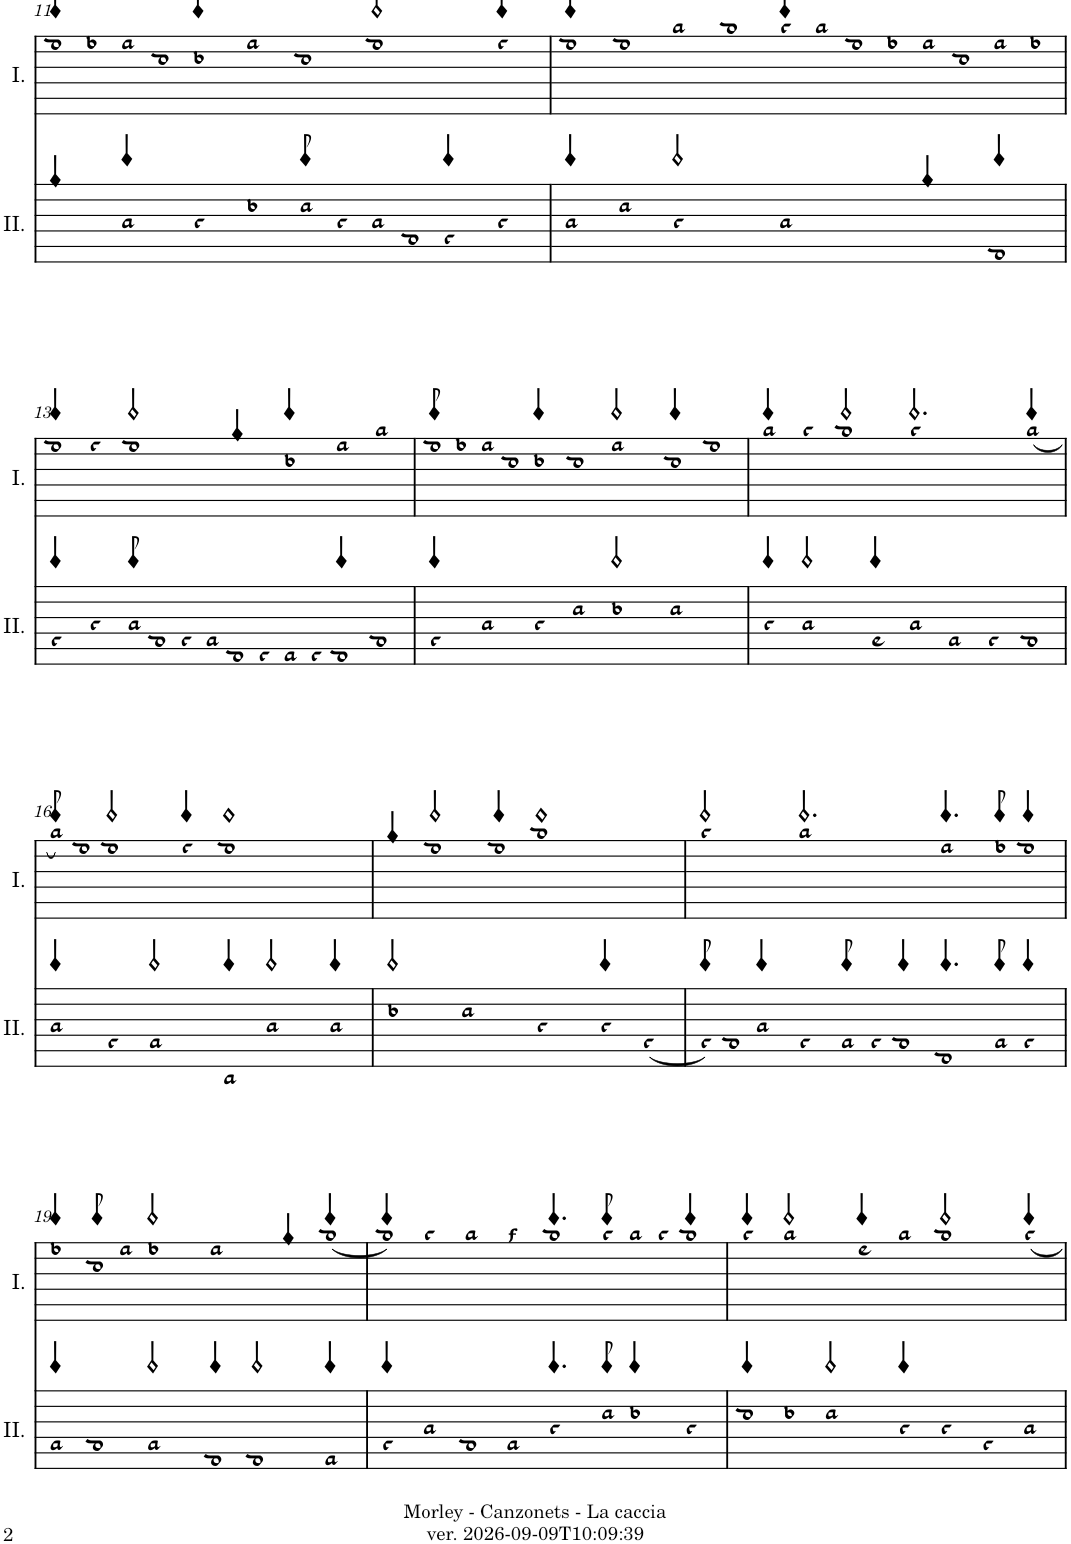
**kern	**kern	**kern	**kern
*part2	*part2	*part1	*part1
*staff4	*staff3	*staff2	*staff1
*I"II.	*	*I"I.	*
*I'II.	*	*I'I.	*
!!LO:PB:g=z
*	*clefF4	*	*clefGv2
*k[b-e-]	*k[b-e-]	*k[b-e-]	*k[b-e-]
*M4/2	*M4/2	*M4/2	*M4/2
*met(c)	*met(c)	*met(c)	*met(c)
=11	=11	=11	=11
4r	4r	8fL	8f\L
.	.	8e-	8e-\
4F	4F	8d	8d\
.	.	8cJ	8c\J
4G	4G	4B-	4B-
4B-	4B-	4d	4d
8AL	8A\L	4c	4c
8G	8G\	.	.
8F	8F\	2f	2f
8E-J	8E-\J	.	.
4D	4D	.	.
4G	4G	4en	4en
=12	=12	=12	=12
4F	4F	4f	4f
4A	4A	4f	4f
2G	2G	4g	4g
.	.	4b-	4b-
2F	2F	8aL	8a\L
.	.	8g	8g\
.	.	8f	8f\
.	.	8e-J	8e-\J
4r	4r	8dL	8d\L
.	.	8c	8c\
4BB-	4BB-	8d	8d\
.	.	8e-J	8e-\J
!!LO:LB:g=z
=13	=13	=13	=13
4D	4D	4f	4f
4G	4G	4en	4en
8FL	8F\L	2f	2f
8E-	8E-\	.	.
8D	8D\	.	.
8CJ	8C\J	.	.
8BB-L	8BB-/L	4r	4r
8AA	8AA/	.	.
8GG	8GG/	4B-	4B-
8AAJ	8AA/J	.	.
4BB-	4BB-	4d	4d
4E-	4E-	4g	4g
=14	=14	=14	=14
4D	4D	8fL	8f\L
.	.	8e-	8e-\
4F	4F	8d	8d\
.	.	8cJ	8c\J
4G	4G	4B-	4B-
4A	4A	4c	4c
2B-	2B-	2d	2d
2A	2A	4c	4c
.	.	4f	4f
=15	=15	=15	=15
4G	4G	4g	4g
2F	2F	4a	4a
.	.	2b-	2b-
4En	4En	.	.
4F	4F	2.a	2.a
4C	4C	.	.
4D	4D	.	.
4E-X	4E-X	[<4g	[>4g
!!LO:LB:g=z
=16	=16	=16	=16
4F	4F	8gL]	8g\L]
.	.	8fJ	8f\J
4D	4D	2f	2f
2C	2C	.	.
.	.	4en	4en
4FF	4FF	1f	1f
2F	2F	.	.
4F	4F	.	.
=17	=17	=17	=17
2B-	2B-	4r	4r
.	.	2f	2f
2A	2A	.	.
.	.	4f	4f
2G	2G	1b-	1b-
4G	4G	.	.
[<4D	[>4D	.	.
=18	=18	=18	=18
8DL]	8D\L]	2a	2a
8E-J	8E-\J	.	.
4F	4F	.	.
4D	4D	2.g	2.g
8CL	8C/L	.	.
8DJ	8D/J	.	.
4E-	4E-	.	.
4.BB-	4.BB-	4.d	4.d
8C	8C	8e-	8e-
4D	4D	4f	4f
!!LO:LB:g=z
=19	=19	=19	=19
4C	4C	4e-	4e-
4E-	4E-	8cL	8c\L
.	.	8dJ	8d\J
2C	2C	2e-	2e-
4BB-	4BB-	2d	2d
2BB-	2BB-	.	.
.	.	4r	4r
4GG	4GG	[<4b-	[>4b-
=20	=20	=20	=20
4D	4D	4b-]	4b-]
4F	4F	4a	4a
4E-	4E-	4g	4g
4C	4C	4cc	4cc
4.G	4.G	4.b-	4.b-
8A	8A	8a	8a
4B-	4B-	8gL	8g\L
.	.	8aJ	8a\J
4G	4G	4b-	4b-
=21	=21	=21	=21
4c	4c	4a	4a
4B-	4B-	2g	2g
2A	2A	.	.
.	.	4f#X	4f#X
4G	4G	4g	4g
4G	4G	2b-	2b-
4D	4D	.	.
4F	4F	[<4a	[>4a
=	=	=	=
*-	*-	*-	*-
